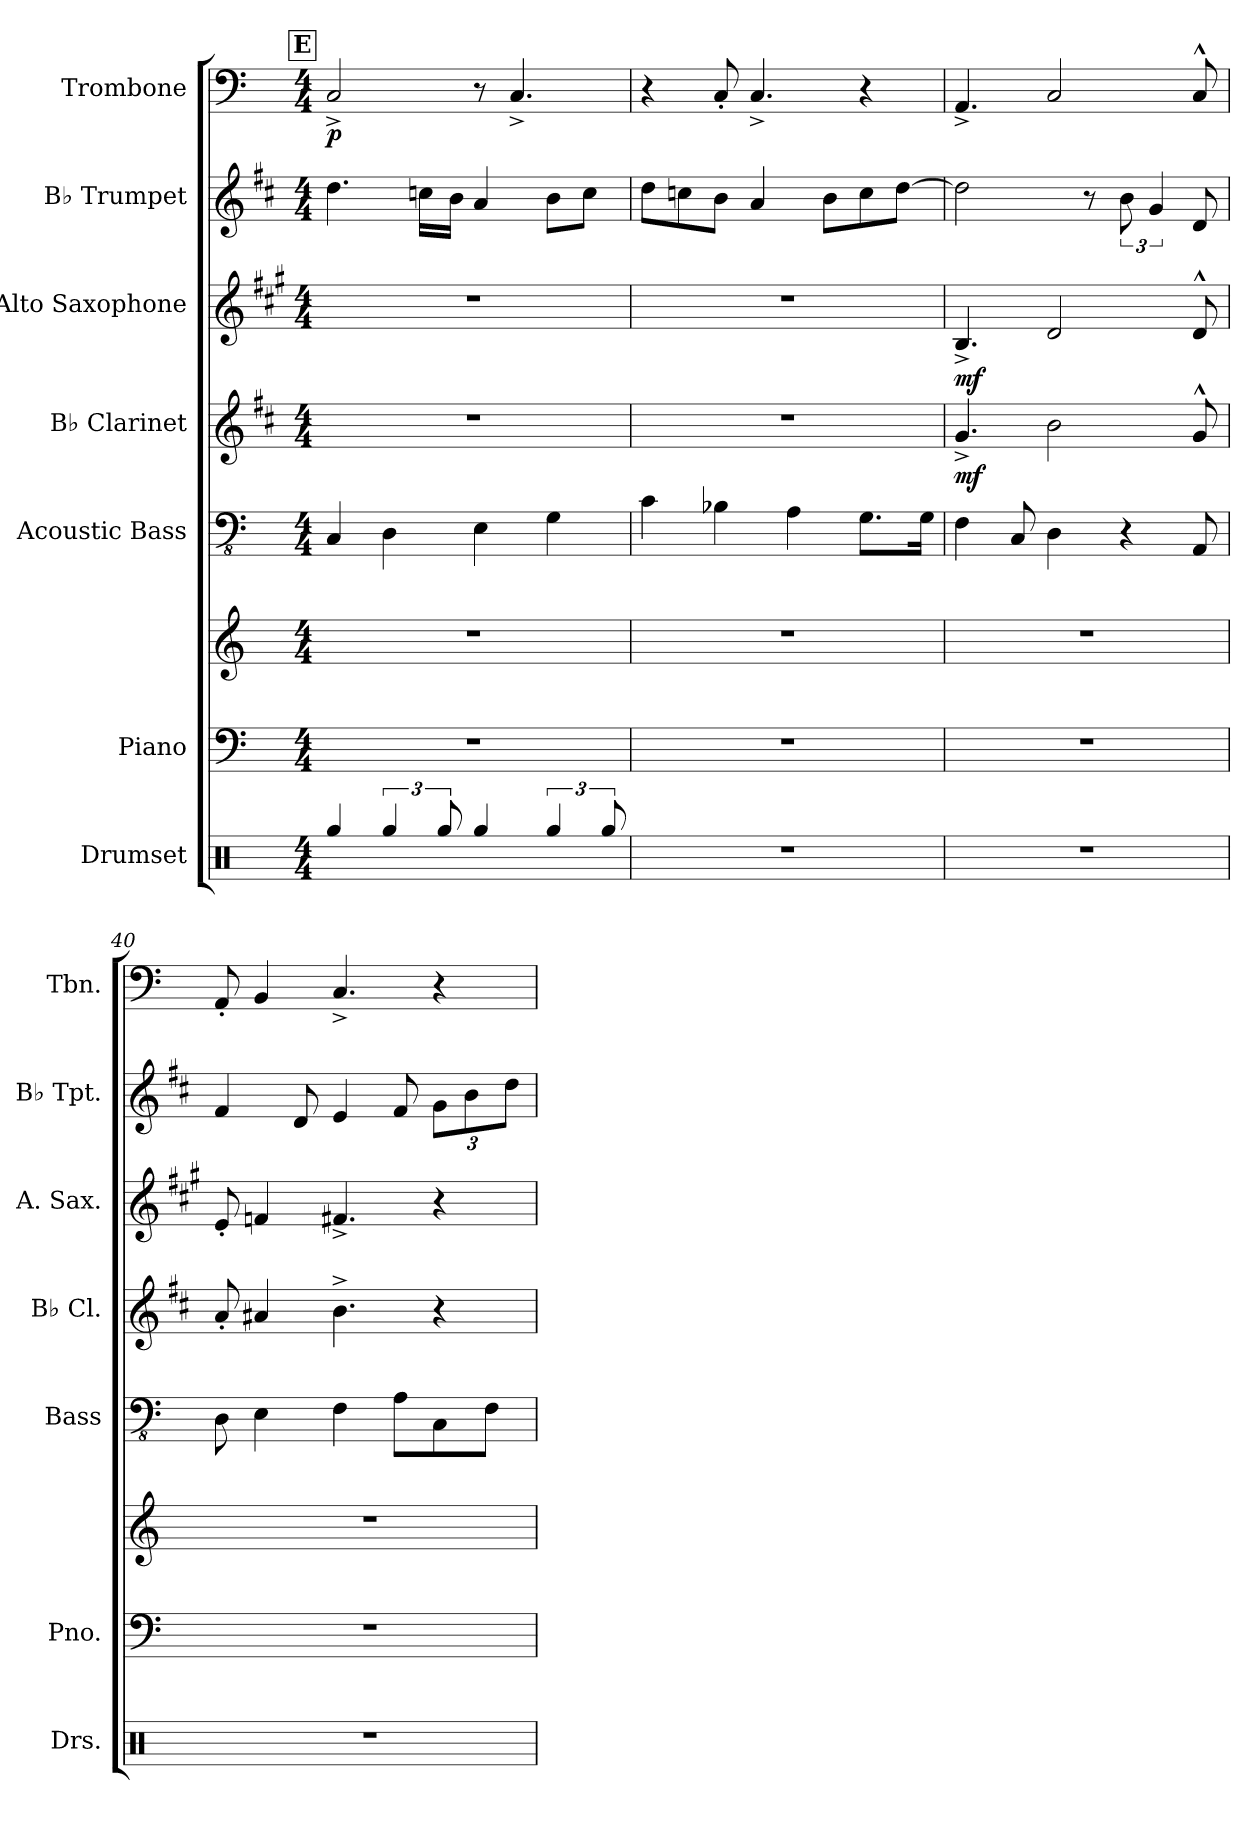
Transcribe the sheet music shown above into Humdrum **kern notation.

**kern	**kern	**kern	**kern	**kern	**dynam	**kern	**dynam	**kern	**kern	**dynam
*part7	*part6	*part6	*part5	*part4	*part4	*part3	*part3	*part2	*part1	*part1
*staff8	*staff7	*staff6	*staff5	*staff4	*staff4	*staff3	*staff3	*staff2	*staff1	*staff1
*I"Drumset	*I"Piano	*	*I"Acoustic Bass	*I"B♭ Clarinet	*	*I"Alto Saxophone	*	*I"B♭ Trumpet	*I"Trombone	*
*I'Drs.	*I'Pno.	*	*I'Bass	*I'B♭ Cl.	*	*I'A. Sax.	*	*I'B♭ Tpt.	*I'Tbn.	*
*clefX	*clefF4	*clefG2	*clefFv4	*clefG2	*	*clefG2	*	*clefG2	*clefF4	*
*	*	*	*	*ITrd1c2	*	*ITrd5c9	*	*ITrd1c2	*	*
*k[]	*k[]	*k[]	*k[]	*k[]	*	*k[]	*	*k[]	*k[]	*
*M4/4	*M4/4	*M4/4	*M4/4	*M4/4	*	*M4/4	*	*M4/4	*M4/4	*
!!LO:REH:place=s1:a:B:fs=14:t=E
=37	=37	=37	=37	=37	=37	=37	=37	=37	=37	=37
!	!	!	!	!	!	!	!	!	!	!LO:DY:b
4Rgg/	1r	1r	4CC/	1r	.	1r	.	4.cc\	2C^/	p
6Rgg/	.	.	4DD\	.	.	.	.	.	.	.
.	.	.	.	.	.	.	.	16b-X\LL	.	.
12Rgg/	.	.	.	.	.	.	.	.	.	.
.	.	.	.	.	.	.	.	16a\JJ	.	.
4Rgg/	.	.	4EE\	.	.	.	.	4g/	8r	.
.	.	.	.	.	.	.	.	.	4.C^/	.
6Rgg/	.	.	4GG\	.	.	.	.	8a\L	.	.
.	.	.	.	.	.	.	.	8b-\J	.	.
12Rgg/	.	.	.	.	.	.	.	.	.	.
=38	=38	=38	=38	=38	=38	=38	=38	=38	=38	=38
1r	1r	1r	4C\	1r	.	1r	.	8cc\L	4r	.
.	.	.	.	.	.	.	.	8b-X\	.	.
.	.	.	4BB-X\	.	.	.	.	8a\J	8C'/	.
.	.	.	.	.	.	.	.	4g/	4.C^/	.
.	.	.	4AA\	.	.	.	.	.	.	.
.	.	.	.	.	.	.	.	8a\L	.	.
.	.	.	8.GG\L	.	.	.	.	8b-\	4r	.
.	.	.	.	.	.	.	.	[8cc\J	.	.
.	.	.	16GG\Jk	.	.	.	.	.	.	.
=39	=39	=39	=39	=39	=39	=39	=39	=39	=39	=39
!	!	!	!	!	!LO:DY:b	!	!LO:DY:b	!	!	!
1r	1r	1r	4FF\	4.f^/	mf	4.D^/	mf	2cc\]	4.AA^/	.
.	.	.	8CC/	.	.	.	.	.	.	.
.	.	.	4DD\	2a\	.	2F/	.	.	2C/	.
.	.	.	.	.	.	.	.	8r	.	.
.	.	.	4r	.	.	.	.	12a\	.	.
.	.	.	.	.	.	.	.	6f/	.	.
.	.	.	8AAA/	8f^^/	.	8F^^/	.	8c/	8C^^/	.
!!LO:PB:g=z
=40	=40	=40	=40	=40	=40	=40	=40	=40	=40	=40
1r	1r	1r	8DD\	8g'/	.	8G'/	.	4e/	8AA'/	.
.	.	.	4EE\	4g#X/	.	4A-X/	.	.	4BB/	.
.	.	.	.	.	.	.	.	8c/	.	.
.	.	.	4FF\	4.a^\	.	4.An^/	.	4d/	4.C^/	.
.	.	.	8AA\L	.	.	.	.	8e/	.	.
*	*	*	*	*	*	*	*	*Xbrackettup	*	*
.	.	.	8CC\	4r	.	4r	.	12f\L	4r	.
.	.	.	.	.	.	.	.	12a\	.	.
.	.	.	8FF\J	.	.	.	.	.	.	.
.	.	.	.	.	.	.	.	12cc\J	.	.
=	=	=	=	=	=	=	=	=	=	=
*-	*-	*-	*-	*-	*-	*-	*-	*-	*-	*-
